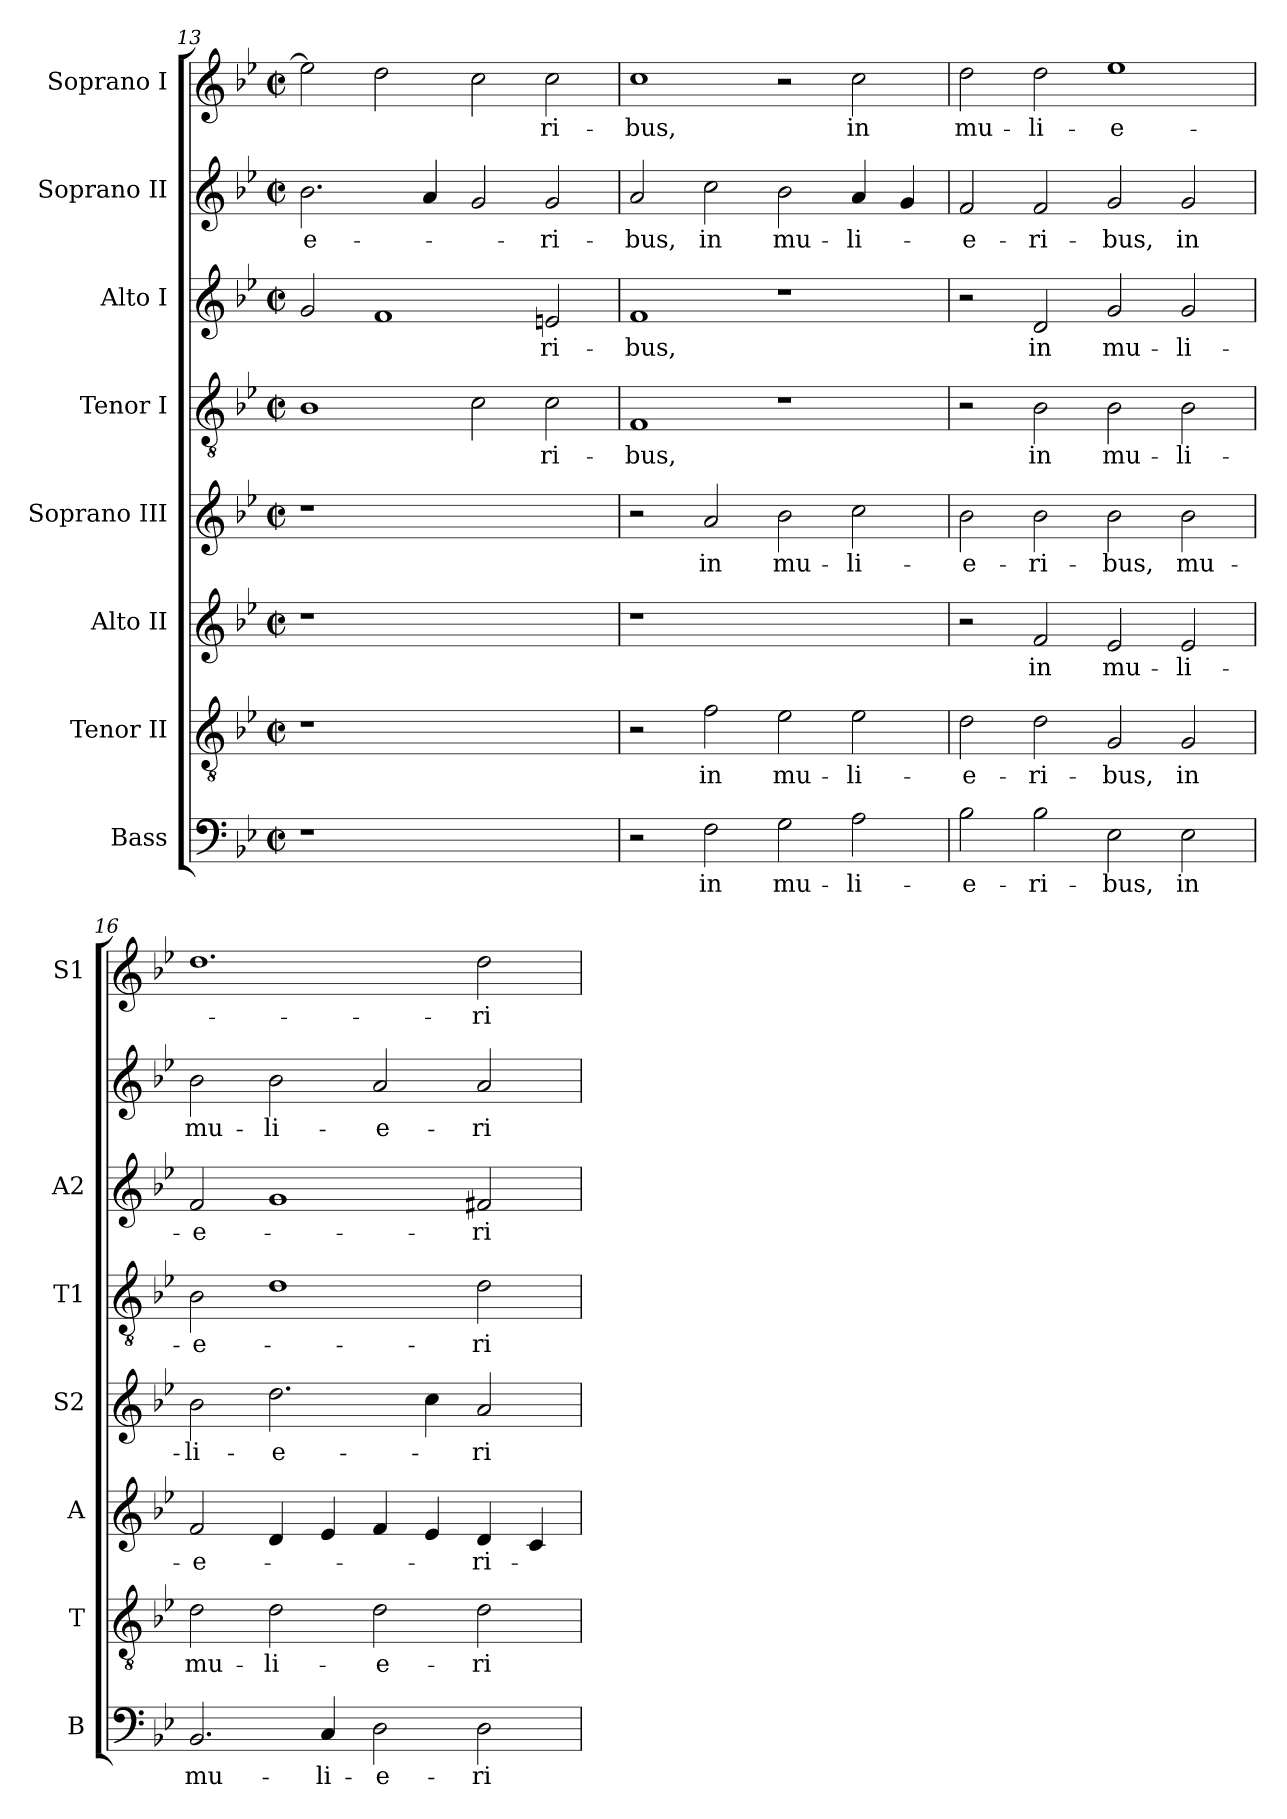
**kern	**text	**kern	**text	**kern	**text	**kern	**text	**kern	**text	**kern	**text	**kern	**text	**kern	**text
*part8	*part8	*part7	*part7	*part6	*part6	*part5	*part5	*part4	*part4	*part3	*part3	*part2	*part2	*part1	*part1
*staff8	*staff8	*staff7	*staff7	*staff6	*staff6	*staff5	*staff5	*staff4	*staff4	*staff3	*staff3	*staff2	*staff2	*staff1	*staff1
*I"Bass	*	*I"Tenor II	*	*I"Alto II	*	*I"Soprano III	*	*I"Tenor I	*	*I"Alto I	*	*I"Soprano II	*	*I"Soprano I	*
*I'B	*	*I'T	*	*I'A	*	*I'S2	*	*I'T1	*	*I'A2	*	*	*	*I'S1	*
*clefF4	*	*clefGv2	*	*clefG2	*	*clefG2	*	*clefGv2	*	*clefG2	*	*clefG2	*	*clefG2	*
*	*	*	*	*ITrd7c12	*	*	*	*	*	*	*	*	*	*	*
*k[b-e-]	*	*k[b-e-]	*	*k[b-e-]	*	*k[b-e-]	*	*k[b-e-]	*	*k[b-e-]	*	*k[b-e-]	*	*k[b-e-]	*
*B-:	*	*B-:	*	*B-:	*	*B-:	*	*B-:	*	*B-:	*	*B-:	*	*B-:	*
*M2/2	*	*M2/2	*	*M2/2	*	*M2/2	*	*M2/2	*	*M2/2	*	*M2/2	*	*M2/2	*
*met(c|)	*	*met(c|)	*	*met(c|)	*	*met(c|)	*	*met(c|)	*	*met(c|)	*	*met(c|)	*	*met(c|)	*
=13	=13	=13	=13	=13	=13	=13	=13	=13	=13	=13	=13	=13	=13	=13	=13
!LO:N:vis=1	!	!LO:N:vis=1	!	!LO:N:vis=1	!	!LO:N:vis=1	!	!	!	!	!	!	!LO:LY:b	!	!
1r	.	1r	.	1r	.	1r	.	1B-	.	2g/	.	2.b-\	-e-	2ee-\]	.
.	.	.	.	.	.	.	.	.	.	1f	.	.	.	2dd\	.
.	.	.	.	.	.	.	.	.	.	.	.	4a/	.	.	.
1ryy	.	1ryy	.	1ryy	.	1ryy	.	2c\	.	.	.	2g/	.	2cc\	.
!	!	!	!	!	!	!	!	!	!LO:LY:b	!	!LO:LY:b	!	!LO:LY:b	!	!LO:LY:b
.	.	.	.	.	.	.	.	2c\	-ri-	2en/	-ri-	2g/	-ri-	2cc\	-ri-
=14	=14	=14	=14	=14	=14	=14	=14	=14	=14	=14	=14	=14	=14	=14	=14
!	!	!	!	!LO:N:vis=1	!	!	!	!	!LO:LY:b	!	!LO:LY:b	!	!LO:LY:b	!	!LO:LY:b
2r	.	2r	.	1r	.	2r	.	1F	-bus,	1f	-bus,	2a/	-bus,	1cc	-bus,
!	!LO:LY:b	!	!LO:LY:b	!	!	!	!LO:LY:b	!	!	!	!	!	!LO:LY:b	!	!
2F\	in	2f\	in	.	.	2a/	in	.	.	.	.	2cc\	in	.	.
!	!LO:LY:b	!	!LO:LY:b	!	!	!	!LO:LY:b	!	!	!	!	!	!LO:LY:b	!	!
2G\	mu-	2e-\	mu-	1ryy	.	2b-\	mu-	1r	.	1r	.	2b-\	mu-	2r	.
!	!LO:LY:b	!	!LO:LY:b	!	!	!	!LO:LY:b	!	!	!	!	!	!LO:LY:b	!	!LO:LY:b
2A\	-li-	2e-\	-li-	.	.	2cc\	-li-	.	.	.	.	4a/	-li-	2cc\	in
.	.	.	.	.	.	.	.	.	.	.	.	4g/	.	.	.
=15	=15	=15	=15	=15	=15	=15	=15	=15	=15	=15	=15	=15	=15	=15	=15
!	!LO:LY:b	!	!LO:LY:b	!	!	!	!LO:LY:b	!	!	!	!	!	!LO:LY:b	!	!LO:LY:b
2B-\	-e-	2d\	-e-	2r	.	2b-\	-e-	2r	.	2r	.	2f/	-e-	2dd\	mu-
!	!LO:LY:b	!	!LO:LY:b	!	!LO:LY:b	!	!LO:LY:b	!	!LO:LY:b	!	!LO:LY:b	!	!LO:LY:b	!	!LO:LY:b
2B-\	-ri-	2d\	-ri-	2F/	in	2b-\	-ri-	2B-\	in	2d/	in	2f/	-ri-	2dd\	-li-
!	!LO:LY:b	!	!LO:LY:b	!	!LO:LY:b	!	!LO:LY:b	!	!LO:LY:b	!	!LO:LY:b	!	!LO:LY:b	!	!LO:LY:b
2E-\	-bus,	2G/	-bus,	2E-/	mu-	2b-\	-bus,	2B-\	mu-	2g/	mu-	2g/	-bus,	1ee-	-e-
!	!LO:LY:b	!	!LO:LY:b	!	!LO:LY:b	!	!LO:LY:b	!	!LO:LY:b	!	!LO:LY:b	!	!LO:LY:b	!	!
2E-\	in	2G/	in	2E-/	-li-	2b-\	mu-	2B-\	-li-	2g/	-li-	2g/	in	.	.
!!LO:PB:g=z
=16	=16	=16	=16	=16	=16	=16	=16	=16	=16	=16	=16	=16	=16	=16	=16
!	!LO:LY:b	!	!LO:LY:b	!	!LO:LY:b	!	!LO:LY:b	!	!LO:LY:b	!	!LO:LY:b	!	!LO:LY:b	!	!
2.BB-/	mu-	2d\	mu-	2F/	-e-	2b-\	-li-	2B-\	-e-	2f/	-e-	2b-\	mu-	1.dd	.
!	!	!	!LO:LY:b	!	!	!	!LO:LY:b	!	!	!	!	!	!LO:LY:b	!	!
.	.	2d\	-li-	4D/	.	2.dd\	-e-	1d	.	1g	.	2b-\	-li-	.	.
!	!LO:LY:b	!	!	!	!	!	!	!	!	!	!	!	!	!	!
4C/	-li-	.	.	4E-/	.	.	.	.	.	.	.	.	.	.	.
!	!LO:LY:b	!	!LO:LY:b	!	!	!	!	!	!	!	!	!	!LO:LY:b	!	!
2D\	-e-	2d\	-e-	4F/	.	.	.	.	.	.	.	2a/	-e-	.	.
.	.	.	.	4E-/	.	4cc\	.	.	.	.	.	.	.	.	.
!	!LO:LY:b	!	!LO:LY:b	!	!LO:LY:b	!	!LO:LY:b	!	!LO:LY:b	!	!LO:LY:b	!	!LO:LY:b	!	!LO:LY:b
2D\	-ri-	2d\	-ri-	4D/	-ri-	2a/	-ri-	2d\	-ri-	2f#X/	-ri-	2a/	-ri-	2dd\	-ri-
.	.	.	.	4C/	.	.	.	.	.	.	.	.	.	.	.
=	=	=	=	=	=	=	=	=	=	=	=	=	=	=	=
*-	*-	*-	*-	*-	*-	*-	*-	*-	*-	*-	*-	*-	*-	*-	*-
